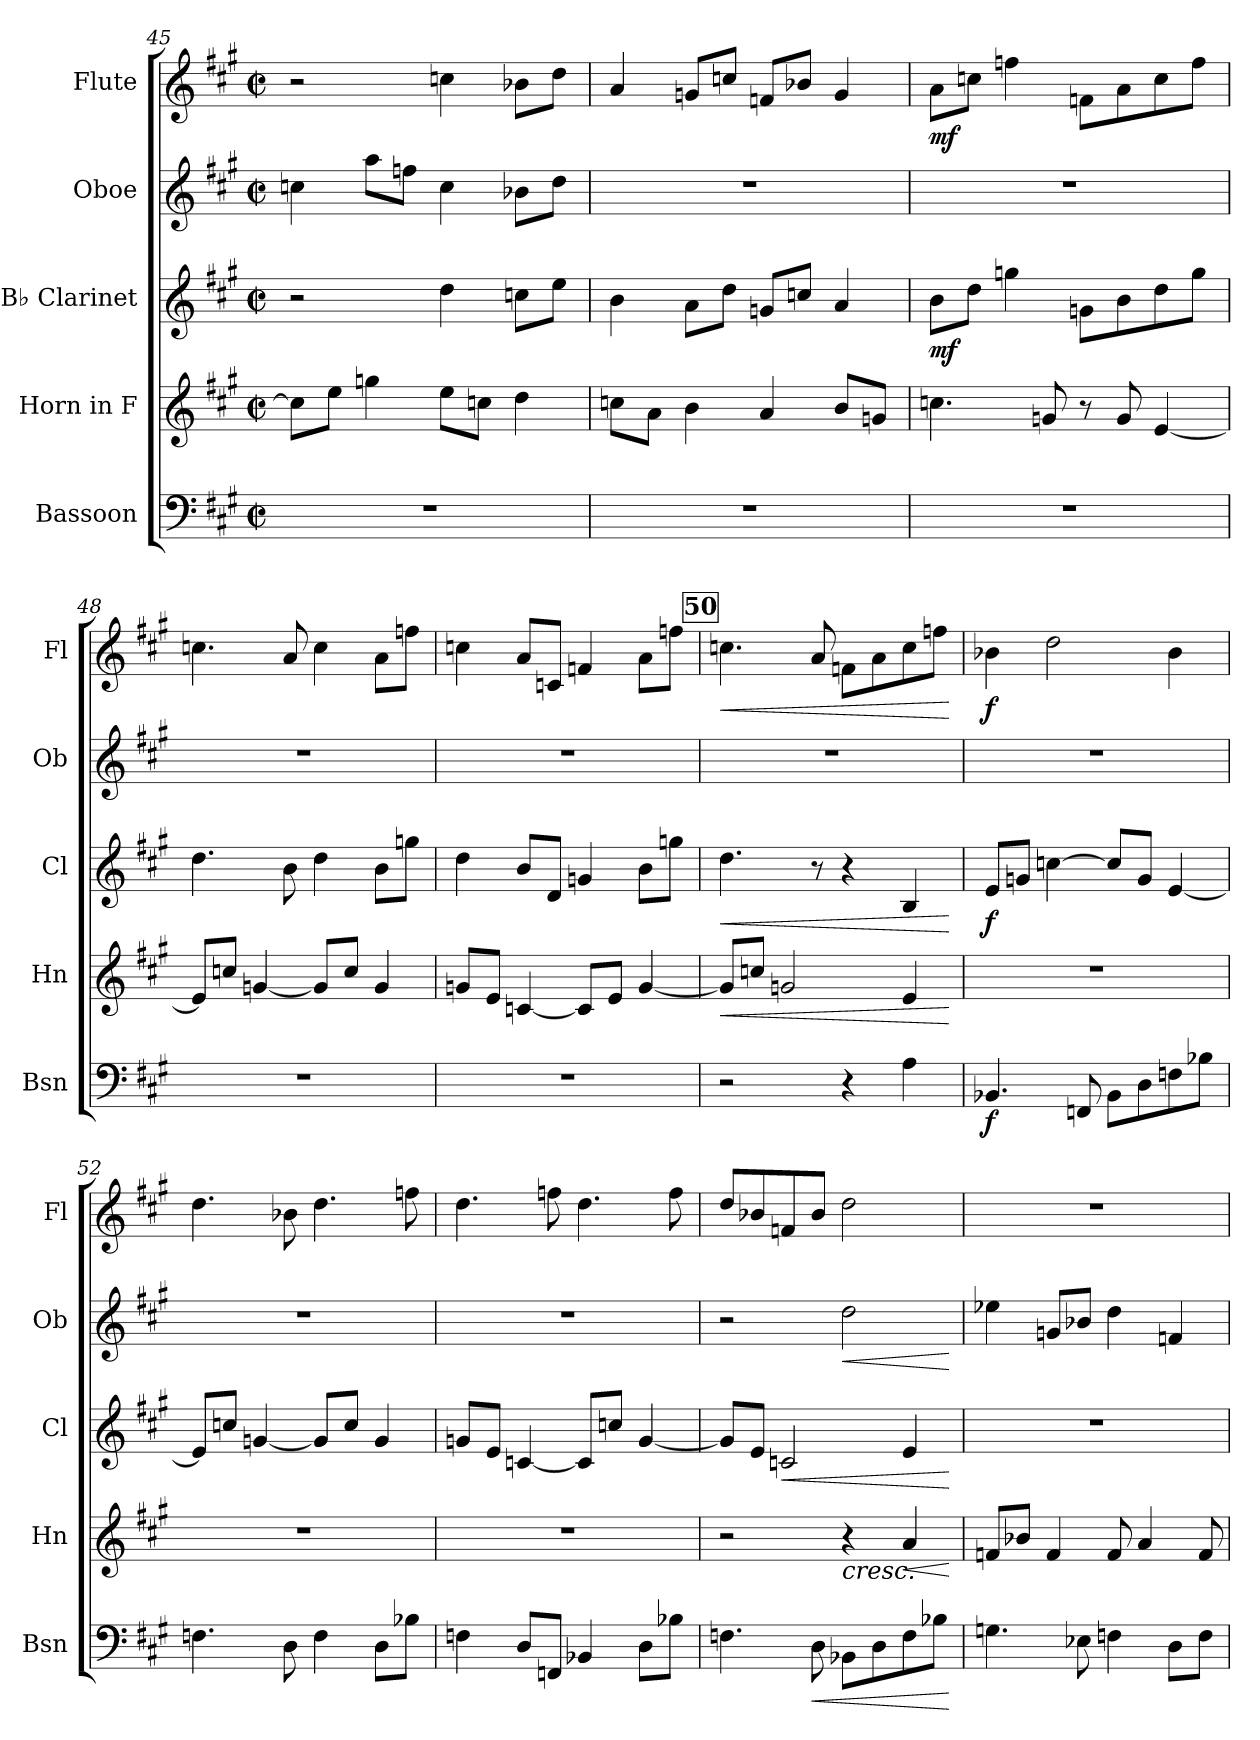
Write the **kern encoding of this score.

**kern	**dynam	**kern	**dynam	**kern	**dynam	**kern	**dynam	**kern	**dynam
*part5	*part5	*part4	*part4	*part3	*part3	*part2	*part2	*part1	*part1
*staff5	*staff5	*staff4	*staff4	*staff3	*staff3	*staff2	*staff2	*staff1	*staff1
*I"Bassoon	*	*I"Horn in F	*	*I"B♭ Clarinet	*	*I"Oboe	*	*I"Flute	*
*I'Bsn	*	*I'Hn	*	*I'Cl	*	*I'Ob	*	*I'Fl	*
*clefF4	*	*clefG2	*	*clefG2	*	*clefG2	*	*clefG2	*
*	*	*ITrd4c7	*	*ITrd1c2	*	*	*	*	*
*k[f#c#g#]	*	*k[f#c#]	*	*k[f#]	*	*k[f#c#g#]	*	*k[f#c#g#]	*
*M2/2	*	*M2/2	*	*M2/2	*	*M2/2	*	*M2/2	*
*met(c|)	*	*met(c|)	*	*met(c|)	*	*met(c|)	*	*met(c|)	*
=45	=45	=45	=45	=45	=45	=45	=45	=45	=45
1r	.	8f\L]	.	2r	.	4ccn\	.	2r	.
.	.	8a\J	.	.	.	.	.	.	.
.	.	4ccn\	.	.	.	8aa\L	.	.	.
.	.	.	.	.	.	8ffn\J	.	.	.
.	.	8a\L	.	4cc\	.	4cc\	.	4ccn\	.
.	.	8fn\J	.	.	.	.	.	.	.
.	.	4g\	.	8b-X\L	.	8b-X\L	.	8b-X\L	.
.	.	.	.	8dd\J	.	8dd\J	.	8dd\J	.
=46	=46	=46	=46	=46	=46	=46	=46	=46	=46
1r	.	8fn\L	.	4a\	.	1r	.	4a/	.
.	.	8d\J	.	.	.	.	.	.	.
.	.	4e\	.	8g\L	.	.	.	8gn/L	.
.	.	.	.	8cc\J	.	.	.	8ccn/J	.
.	.	4d/	.	8fn/L	.	.	.	8fn/L	.
.	.	.	.	8b-X/J	.	.	.	8b-X/J	.
.	.	8e/L	.	4g/	.	.	.	4g/	.
.	.	8cn/J	.	.	.	.	.	.	.
!!LO:PB:g=z
=47	=47	=47	=47	=47	=47	=47	=47	=47	=47
!	!	!	!LO:DY:b	!	!	!	!	!	!
!	!	!	!LO:DY:n=1:b	!	!LO:DY:b	!	!	!	!LO:DY:b
1r	.	4.fn\	mf mf	8a\L	mf	1r	.	8a\L	mf
.	.	.	.	8cc\J	.	.	.	8ccn\J	.
.	.	.	.	4ffn\	.	.	.	4ffn\	.
.	.	8cn/	.	.	.	.	.	.	.
.	.	8r	.	8fn\L	.	.	.	8fn\L	.
.	.	8c/	.	8a\	.	.	.	8a\	.
.	.	[4A/	.	8cc\	.	.	.	8cc\	.
.	.	.	.	8ff\J	.	.	.	8ff\J	.
=48	=48	=48	=48	=48	=48	=48	=48	=48	=48
1r	.	8A/L]	.	4.cc\	.	1r	.	4.ccn\	.
.	.	8fn/J	.	.	.	.	.	.	.
.	.	[4cn/	.	.	.	.	.	.	.
.	.	.	.	8a\	.	.	.	8a/	.
.	.	8c/L]	.	4cc\	.	.	.	4cc\	.
.	.	8f/J	.	.	.	.	.	.	.
.	.	4c/	.	8a\L	.	.	.	8a\L	.
.	.	.	.	8ffn\J	.	.	.	8ffn\J	.
=49	=49	=49	=49	=49	=49	=49	=49	=49	=49
1r	.	8cn/L	.	4cc\	.	1r	.	4ccn\	.
.	.	8A/J	.	.	.	.	.	.	.
.	.	[4Fn/	.	8a/L	.	.	.	8a/L	.
.	.	.	.	8c/J	.	.	.	8cn/J	.
.	.	8F/L]	.	4fn/	.	.	.	4fn/	.
.	.	8A/J	.	.	.	.	.	.	.
.	.	[4c/	.	8a\L	.	.	.	8a\L	.
.	.	.	.	8ffn\J	.	.	.	8ffn\J	.
!!LO:REH:place=s1:a:B:fs=14:t=50
=50	=50	=50	=50	=50	=50	=50	=50	=50	=50
!	!	!	!LO:HP:b	!	!LO:HP:b	!	!	!	!LO:HP:b
2r	.	8c/L]	<	4.cc\	<	1r	.	4.ccn\	<
.	.	8fn/J	.	.	.	.	.	.	.
.	.	2cn/	.	.	.	.	.	.	.
.	.	.	.	8r	.	.	.	8a/	.
4r	.	.	.	4r	.	.	.	8fn\L	.
.	.	.	.	.	.	.	.	8a\	.
4A\	.	4A/	.	4A/	.	.	.	8cc\	.
.	.	.	.	.	.	.	.	8ffn\J	.
.	.	.	[	.	[	.	.	.	[
!!LO:LB:g=z
=51	=51	=51	=51	=51	=51	=51	=51	=51	=51
!	!LO:DY:b	!	!	!	!LO:DY:b	!	!	!	!LO:DY:b
4.BB-X/	f	1r	.	8d/L	f	1r	.	4b-X\	f
.	.	.	.	8fn/J	.	.	.	.	.
.	.	.	.	[4b-X\	.	.	.	2dd\	.
8FFn/	.	.	.	.	.	.	.	.	.
8BB-\L	.	.	.	8b-/L]	.	.	.	.	.
8D\	.	.	.	8f/J	.	.	.	.	.
8Fn\	.	.	.	[4d/	.	.	.	4b-\	.
8B-X\J	.	.	.	.	.	.	.	.	.
=52	=52	=52	=52	=52	=52	=52	=52	=52	=52
4.Fn\	.	1r	.	8d/L]	.	1r	.	4.dd\	.
.	.	.	.	8b-X/J	.	.	.	.	.
.	.	.	.	[4fn/	.	.	.	.	.
8D\	.	.	.	.	.	.	.	8b-X\	.
4F\	.	.	.	8f/L]	.	.	.	4.dd\	.
.	.	.	.	8b-/J	.	.	.	.	.
8D\L	.	.	.	4f/	.	.	.	.	.
8B-X\J	.	.	.	.	.	.	.	8ffn\	.
=53	=53	=53	=53	=53	=53	=53	=53	=53	=53
4Fn\	.	1r	.	8fn/L	.	1r	.	4.dd\	.
.	.	.	.	8d/J	.	.	.	.	.
8D/L	.	.	.	[4B-X/	.	.	.	.	.
8FFn/J	.	.	.	.	.	.	.	8ffn\	.
4BB-X/	.	.	.	8B-/L]	.	.	.	4.dd\	.
.	.	.	.	8b-X/J	.	.	.	.	.
8D\L	.	.	.	[4f/	.	.	.	.	.
8B-X\J	.	.	.	.	.	.	.	8ff\	.
=54	=54	=54	=54	=54	=54	=54	=54	=54	=54
4.Fn\	.	2r	.	8f/L]	.	2r	.	8dd/L	.
.	.	.	.	8d/J	.	.	.	8b-X/	.
!	!	!	!	!	!LO:HP:b	!	!	!	!
.	.	.	.	2B-X/	<	.	.	8fn/	.
!	!LO:HP:b	!	!	!	!	!	!	!	!
8D\	<	.	.	.	.	.	.	8b-/J	.
!	!	!	!LO:HP:b	!	!	!	!LO:HP:b	!	!
!	!	!	!	!	!	!	!LO:HP:n=1:b	!	!
8BB-X\L	.	4r	<	.	.	2dd\	< <	2dd\	.
8D\	.	.	.	.	.	.	.	.	.
!	!	!	!LO:HP:b	!	!	!	!	!	!
8F\	.	4d/	<	4d/	.	.	.	.	.
8B-X\J	.	.	.	.	.	.	.	.	.
.	[	.	[ [	.	[	.	[	.	.
!!LO:PB:g=z
=55	=55	=55	=55	=55	=55	=55	=55	=55	=55
4.Gn\	.	8B-X/L	.	1r	.	4ee-X\	.	1r	.
.	.	8e-X/J	.	.	.	.	.	.	.
.	.	4B-/	.	.	.	8gn/L	[	.	.
8E-X\	.	.	.	.	.	8b-X/J	.	.	.
4Fn\	.	8B-/	.	.	.	4dd\	.	.	.
.	.	4d/	.	.	.	.	.	.	.
8D\L	.	.	.	.	.	4fn/	.	.	.
8F\J	.	8B-/	.	.	.	.	.	.	.
=	=	=	=	=	=	=	=	=	=
*-	*-	*-	*-	*-	*-	*-	*-	*-	*-
